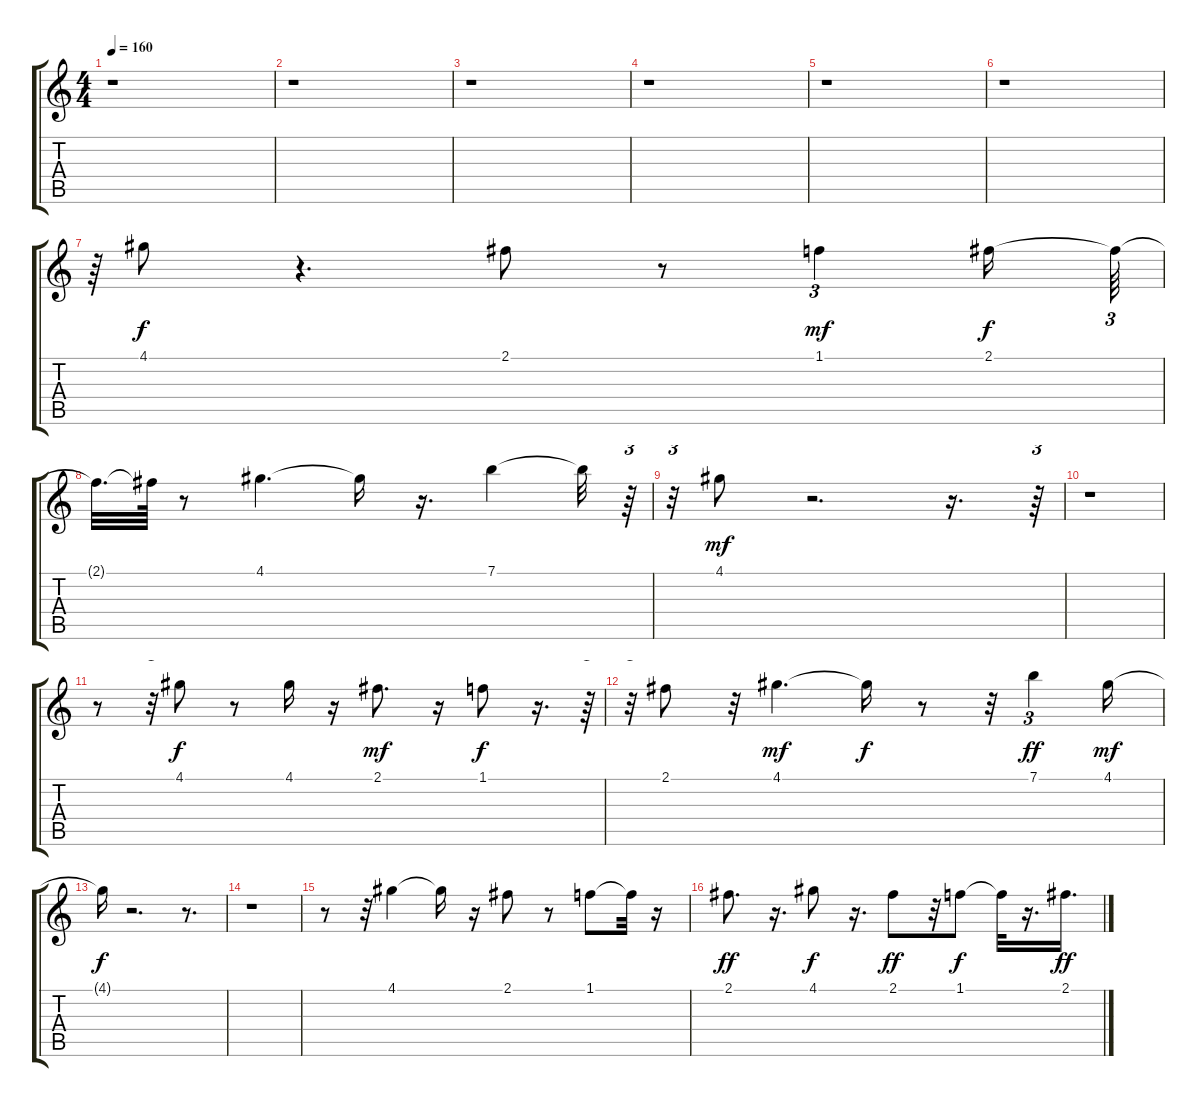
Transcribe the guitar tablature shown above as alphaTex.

\track "" {instrument electricguitarjazz}
\staff {score tabs}
\tuning (E4 B3 G3 D3 A2 E2) {hide}
\ts (4 4)
\tempo 160
\clef g2
\ks c
r.1{dy f} |
r.1 |
r.1 |
r.1 |
r.1 |
r.1 |
r.64{tu (3 2)} 4.1.8 r.4{d} 2.1.8 r.8 1.1.4{tu (3 2) dy mf} 2.1.16{dy f} 2.1{t}.64{tu (3 2)} |
2.1{t}.32{d} 2.1{t}.64 r.8 4.1.4{d} 4.1{t}.16 r.16{d} 7.1.4 7.1{t}.32 r.64{tu (3 2)} |
r.32{tu (3 2)} 4.1.8{dy mf} r.2{d} r.16{d} r.64{tu (3 2)} |
r.1 |
r.8 r.32{tu (3 2)} 4.1.8{dy f} r.8 4.1.16 r.16 2.1.8{d dy mf} r.16 1.1.8{dy f} r.16{d} r.64{tu (3 2)} |
r.32{tu (3 2)} 2.1.8 r.32 4.1.4{d dy mf} 4.1{t}.16{dy f} r.8 r.32 7.1.4{tu (3 2) dy ff} 4.1.16{dy mf} |
4.1{t}.16{dy f} r.2{d} r.8{d} |
r.1 |
r.8 r.32 4.1.4 4.1{t}.16 r.16 2.1.8 r.8 1.1.8 1.1{t}.32 r.16 |
2.1.8{d dy ff} r.16{d} 4.1.8{dy f} r.16{d} 2.1.8{dy ff} r.32 1.1.8{dy f} 1.1{t}.32 r.16{d} 2.1.16{d dy ff}
